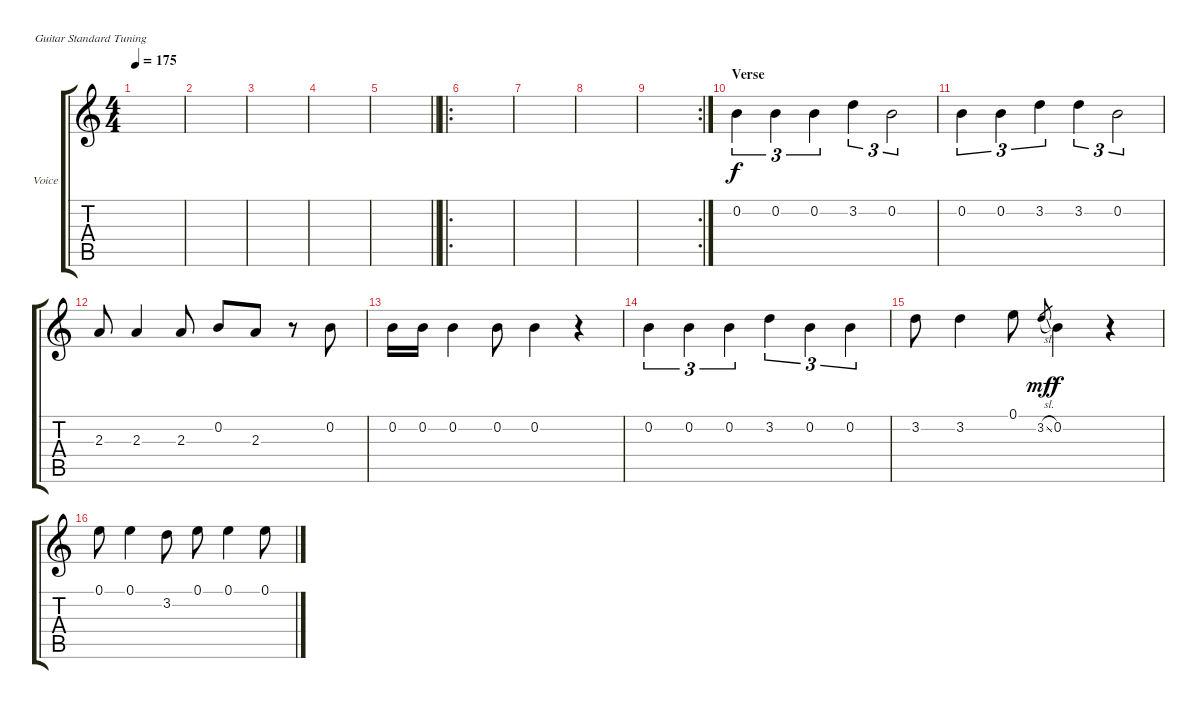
\bracketExtendMode groupsimilarinstruments
\firstSystemTrackNameOrientation horizontal
\otherSystemsTrackNameOrientation horizontal
\track ("Voice" "Voice") {mute instrument lead6voice}
\staff {score tabs}
\tuning (E4 B3 G3 D3 A2 E2)
\displaytranspose 12
\ts (4 4)
\tempo 175
\clef g2
\ks c
|
|
|
|
\barLineRight lightlight
|
\ro
|
|
|
\rc 2
|
\section ("" "Verse")
0.2.4{tu (3 2)} 0.2.4{tu (3 2)} 0.2.4{tu (3 2)} 3.2.4{tu (3 2)} 0.2.2{tu (3 2)} |
0.2.4{tu (3 2)} 0.2.4{tu (3 2)} 3.2.4{tu (3 2)} 3.2.4{tu (3 2)} 0.2.2{tu (3 2)} |
2.3.8 2.3.4 2.3.8 0.2.8 2.3.8 r.8 0.2.8 |
0.2.16 0.2.16 0.2.4 0.2.8 0.2.4 r.4 |
0.2.4{tu (3 2)} 0.2.4{tu (3 2)} 0.2.4{tu (3 2)} 3.2.4{tu (3 2)} 0.2.4{tu (3 2)} 0.2.4{tu (3 2)} |
3.2.8 3.2.4 0.1.8 3.2{sl}.8{gr dy mf} 0.2.4{dy f} r.4 |
0.1.8 0.1.4 3.2.8 0.1.8 0.1.4 0.1.8
